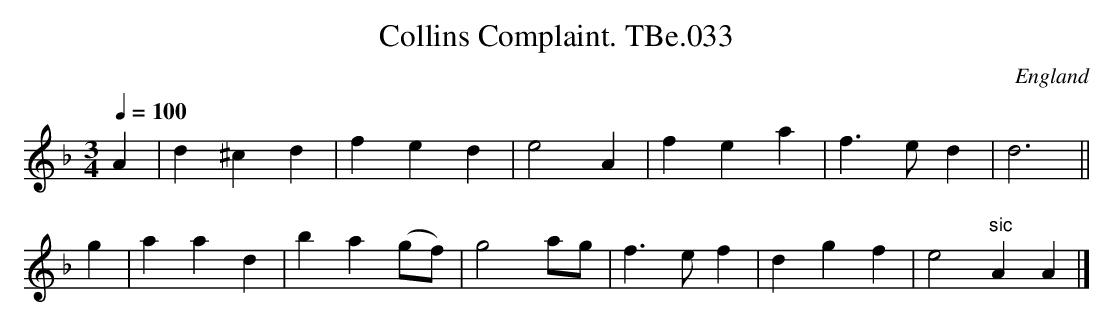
X:1
T:Collins Complaint. TBe.033
L:1/4
M:3/4
O:England
Q:1/4=100
K:F major
A | d^cd | fed | e2 A | fea | f>ed | d3 ||!
g | aad | ba(g/f/) | g2 a/g/ | f>ef | dgf | e2 "^sic"AA |]
